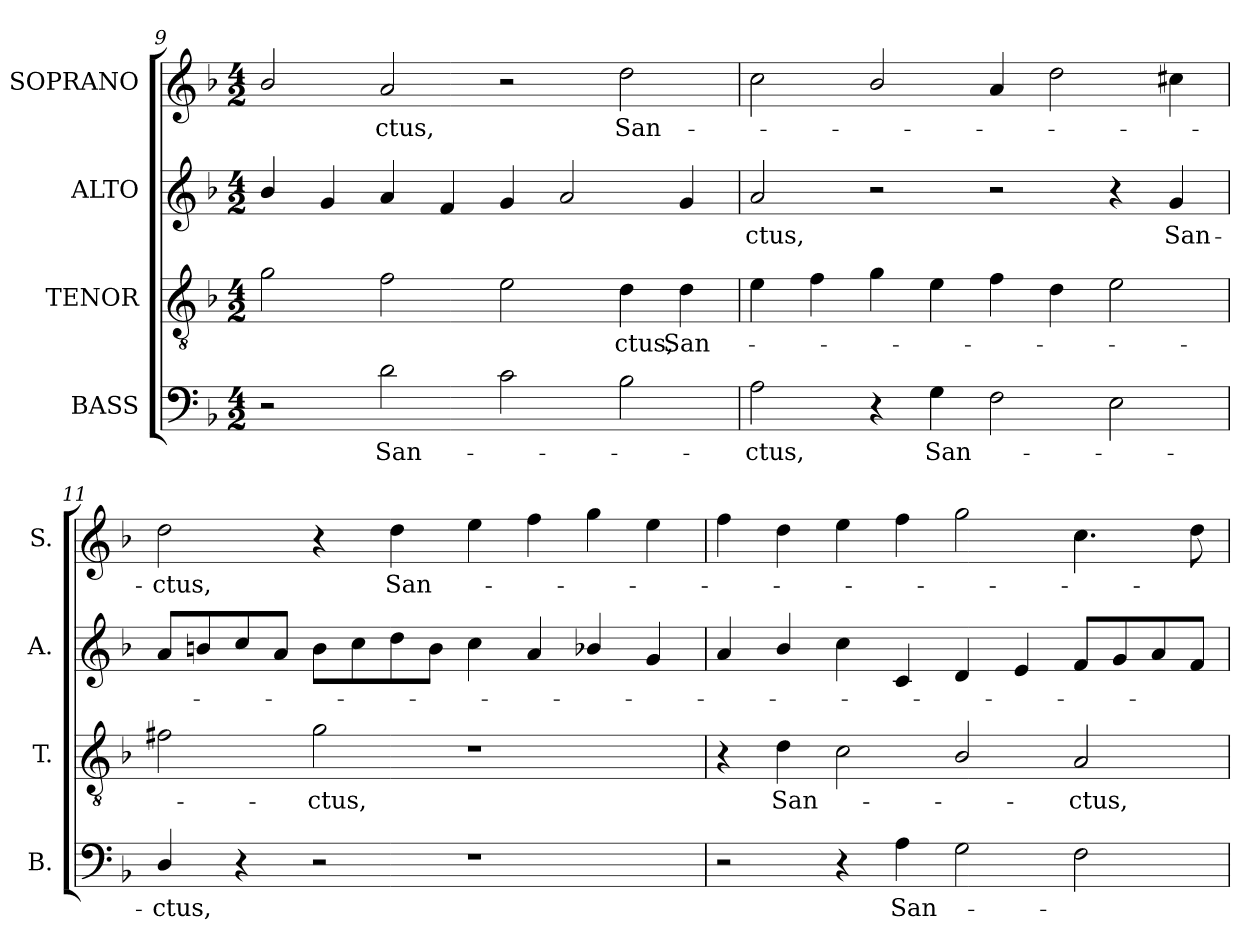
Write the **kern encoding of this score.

**kern	**text	**kern	**text	**kern	**text	**kern	**text
*part4	*part4	*part3	*part3	*part2	*part2	*part1	*part1
*staff4	*staff4	*staff3	*staff3	*staff2	*staff2	*staff1	*staff1
*I"BASS	*	*I"TENOR	*	*I"ALTO	*	*I"SOPRANO	*
*I'B.	*	*I'T.	*	*I'A.	*	*I'S.	*
*clefF4	*	*clefGv2	*	*clefG2	*	*clefG2	*
*	*	*ITrd7c12	*	*	*	*	*
*k[b-]	*	*k[b-]	*	*k[b-]	*	*k[b-]	*
*F:	*	*F:	*	*F:	*	*F:	*
*M4/2	*	*M4/2	*	*M4/2	*	*M4/2	*
=9	=9	=9	=9	=9	=9	=9	=9
2r	.	2Gi\	.	4b-i/	.	2b-i/	.
.	.	.	.	4gi/	.	.	.
!	!LO:LY:b:color=#000000	!	!	!	!	!	!
!	!	!	!	!	!	!	!LO:LY:b:color=#000000
2di\	San-	2Fi\	.	4ai/	.	2ai/	-ctus,
.	.	.	.	4fi/	.	.	.
2ci\	.	2Ei\	.	4gi/	.	2r	.
.	.	.	.	2ai/	.	.	.
!	!	!	!LO:LY:b:color=#000000	!	!	!	!
!	!	!	!	!	!	!	!LO:LY:b:color=#000000
2B-i\	.	4Di\	-ctus,	.	.	2ddi\	San-
!	!	!	!LO:LY:b:color=#000000	!	!	!	!
.	.	4Di\	San-	4gi/	.	.	.
!!LO:PB:g=z
=10	=10	=10	=10	=10	=10	=10	=10
!	!LO:LY:b:color=#000000	!	!	!	!	!	!
!	!	!	!	!	!LO:LY:b:color=#000000	!	!
2Ai\	-ctus,	4Ei\	.	2ai/	-ctus,	2cci\	.
.	.	4Fi\	.	.	.	.	.
4r	.	4Gi\	.	2r	.	2b-i/	.
!	!LO:LY:b:color=#000000	!	!	!	!	!	!
4Gi\	San-	4Ei\	.	.	.	.	.
2Fi\	.	4Fi\	.	2r	.	4ai/	.
.	.	4Di\	.	.	.	2ddi\	.
2Ei\	.	2Ei\	.	4r	.	.	.
!	!	!	!	!	!LO:LY:b:color=#000000	!	!
.	.	.	.	4gi/	San-	4cc#Xi\	.
=11	=11	=11	=11	=11	=11	=11	=11
!	!LO:LY:b:color=#000000	!	!	!	!	!	!
!	!	!	!	!	!	!	!LO:LY:b:color=#000000
4Di/	-ctus,	2F#Xi\	.	8ai/L	.	2ddi\	-ctus,
.	.	.	.	8bni/	.	.	.
4r	.	.	.	8cci/	.	.	.
.	.	.	.	8ai/J	.	.	.
!	!	!	!LO:LY:b:color=#000000	!	!	!	!
2r	.	2Gi\	-ctus,	8bi\L	.	4r	.
.	.	.	.	8cci\	.	.	.
!	!	!	!	!	!	!	!LO:LY:b:color=#000000
.	.	.	.	8ddi\	.	4ddi\	San-
.	.	.	.	8bi\J	.	.	.
1r	.	1r	.	4cci\	.	4eei\	.
.	.	.	.	4ai/	.	4ffi\	.
.	.	.	.	4b-Xi/	.	4ggi\	.
.	.	.	.	4gi/	.	4eei\	.
=12	=12	=12	=12	=12	=12	=12	=12
2r	.	4r	.	4ai/	.	4ffi\	.
!	!	!	!LO:LY:b:color=#000000	!	!	!	!
.	.	4Di\	San-	4b-i/	.	4ddi\	.
4r	.	2Ci\	.	4cci\	.	4eei\	.
!	!LO:LY:b:color=#000000	!	!	!	!	!	!
4Ai\	San-	.	.	4ci/	.	4ffi\	.
2Gi\	.	2BB-i/	.	4di/	.	2ggi\	.
.	.	.	.	4ei/	.	.	.
!	!	!	!LO:LY:b:color=#000000	!	!	!	!
2Fi\	.	2AAi/	-ctus,	8fi/L	.	4.cci\	.
.	.	.	.	8gi/	.	.	.
.	.	.	.	8ai/	.	.	.
.	.	.	.	8fi/J	.	8ddi\	.
=	=	=	=	=	=	=	=
*-	*-	*-	*-	*-	*-	*-	*-
